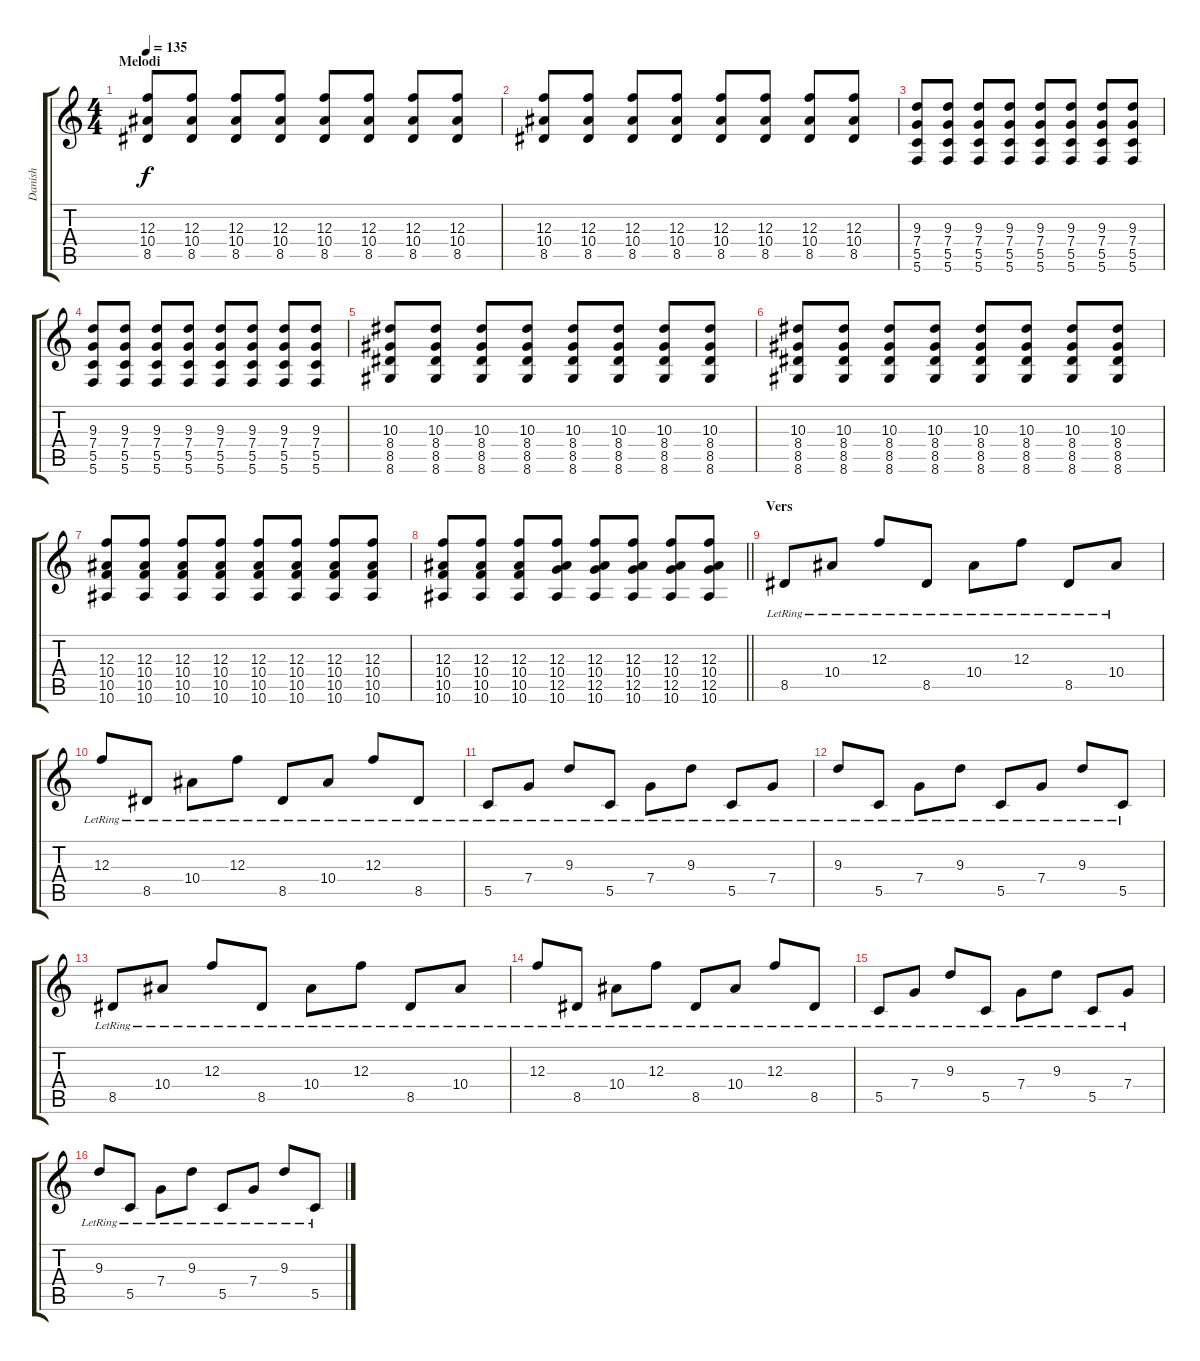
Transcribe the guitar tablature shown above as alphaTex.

\track ("Danish" "Danish") {instrument distortionguitar}
\staff {score tabs}
\tuning (D4 A3 F3 C3 G2 C2) {hide}
\ts (4 4)
\section ("" "Melodi")
\tempo 135
\clef g2
\ks c
(12.3 10.4 8.5).8{dy f} (12.3 10.4 8.5).8 (12.3 10.4 8.5).8 (12.3 10.4 8.5).8 (12.3 10.4 8.5).8 (12.3 10.4 8.5).8 (12.3 10.4 8.5).8 (12.3 10.4 8.5).8 |
(12.3 10.4 8.5).8 (12.3 10.4 8.5).8 (12.3 10.4 8.5).8 (12.3 10.4 8.5).8 (12.3 10.4 8.5).8 (12.3 10.4 8.5).8 (12.3 10.4 8.5).8 (12.3 10.4 8.5).8 |
(9.3 7.4 5.5 5.6).8 (9.3 7.4 5.5 5.6).8 (9.3 7.4 5.5 5.6).8 (9.3 7.4 5.5 5.6).8 (9.3 7.4 5.5 5.6).8 (9.3 7.4 5.5 5.6).8 (9.3 7.4 5.5 5.6).8 (9.3 7.4 5.5 5.6).8 |
(9.3 7.4 5.5 5.6).8 (9.3 7.4 5.5 5.6).8 (9.3 7.4 5.5 5.6).8 (9.3 7.4 5.5 5.6).8 (9.3 7.4 5.5 5.6).8 (9.3 7.4 5.5 5.6).8 (9.3 7.4 5.5 5.6).8 (9.3 7.4 5.5 5.6).8 |
(10.3 8.4 8.5 8.6).8 (10.3 8.4 8.5 8.6).8 (10.3 8.4 8.5 8.6).8 (10.3 8.4 8.5 8.6).8 (10.3 8.4 8.5 8.6).8 (10.3 8.4 8.5 8.6).8 (10.3 8.4 8.5 8.6).8 (10.3 8.4 8.5 8.6).8 |
(10.3 8.4 8.5 8.6).8 (10.3 8.4 8.5 8.6).8 (10.3 8.4 8.5 8.6).8 (10.3 8.4 8.5 8.6).8 (10.3 8.4 8.5 8.6).8 (10.3 8.4 8.5 8.6).8 (10.3 8.4 8.5 8.6).8 (10.3 8.4 8.5 8.6).8 |
(12.3 10.4 10.5 10.6).8 (12.3 10.4 10.5 10.6).8 (12.3 10.4 10.5 10.6).8 (12.3 10.4 10.5 10.6).8 (12.3 10.4 10.5 10.6).8 (12.3 10.4 10.5 10.6).8 (12.3 10.4 10.5 10.6).8 (12.3 10.4 10.5 10.6).8 |
\barLineRight lightlight
(12.3 10.4 10.5 10.6).8 (12.3 10.4 10.5 10.6).8 (12.3 10.4 10.5 10.6).8 (12.3 10.4 12.5 10.6).8 (12.3 10.4 12.5 10.6).8 (12.3 10.4 12.5 10.6).8 (12.3 10.4 12.5 10.6).8 (12.3 10.4 12.5 10.6).8 |
\section ("" "Vers")
8.5{lr}.8 10.4{lr}.8 12.3{lr}.8 8.5{lr}.8 10.4{lr}.8 12.3{lr}.8 8.5{lr}.8 10.4{lr}.8 |
12.3{lr}.8 8.5{lr}.8 10.4{lr}.8 12.3{lr}.8 8.5{lr}.8 10.4{lr}.8 12.3{lr}.8 8.5{lr}.8 |
5.5{lr}.8 7.4{lr}.8 9.3{lr}.8 5.5{lr}.8 7.4{lr}.8 9.3{lr}.8 5.5{lr}.8 7.4{lr}.8 |
9.3{lr}.8 5.5{lr}.8 7.4{lr}.8 9.3{lr}.8 5.5{lr}.8 7.4{lr}.8 9.3{lr}.8 5.5{lr}.8 |
8.5{lr}.8 10.4{lr}.8 12.3{lr}.8 8.5{lr}.8 10.4{lr}.8 12.3{lr}.8 8.5{lr}.8 10.4{lr}.8 |
12.3{lr}.8 8.5{lr}.8 10.4{lr}.8 12.3{lr}.8 8.5{lr}.8 10.4{lr}.8 12.3{lr}.8 8.5{lr}.8 |
5.5{lr}.8 7.4{lr}.8 9.3{lr}.8 5.5{lr}.8 7.4{lr}.8 9.3{lr}.8 5.5{lr}.8 7.4{lr}.8 |
9.3{lr}.8 5.5{lr}.8 7.4{lr}.8 9.3{lr}.8 5.5{lr}.8 7.4{lr}.8 9.3{lr}.8 5.5{lr}.8
